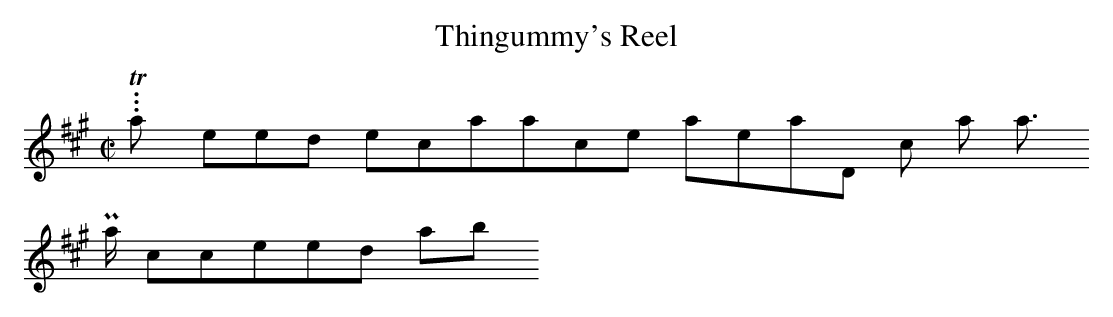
X:1
>
T:Thingummy's Reel
>
M:C|
>  :DanceInstructions: RSCDS Book 137, 2042
>
K:A
>  ...
>
>That only needs one-character lookahead, which I think was what
>Phil was concerned about?
